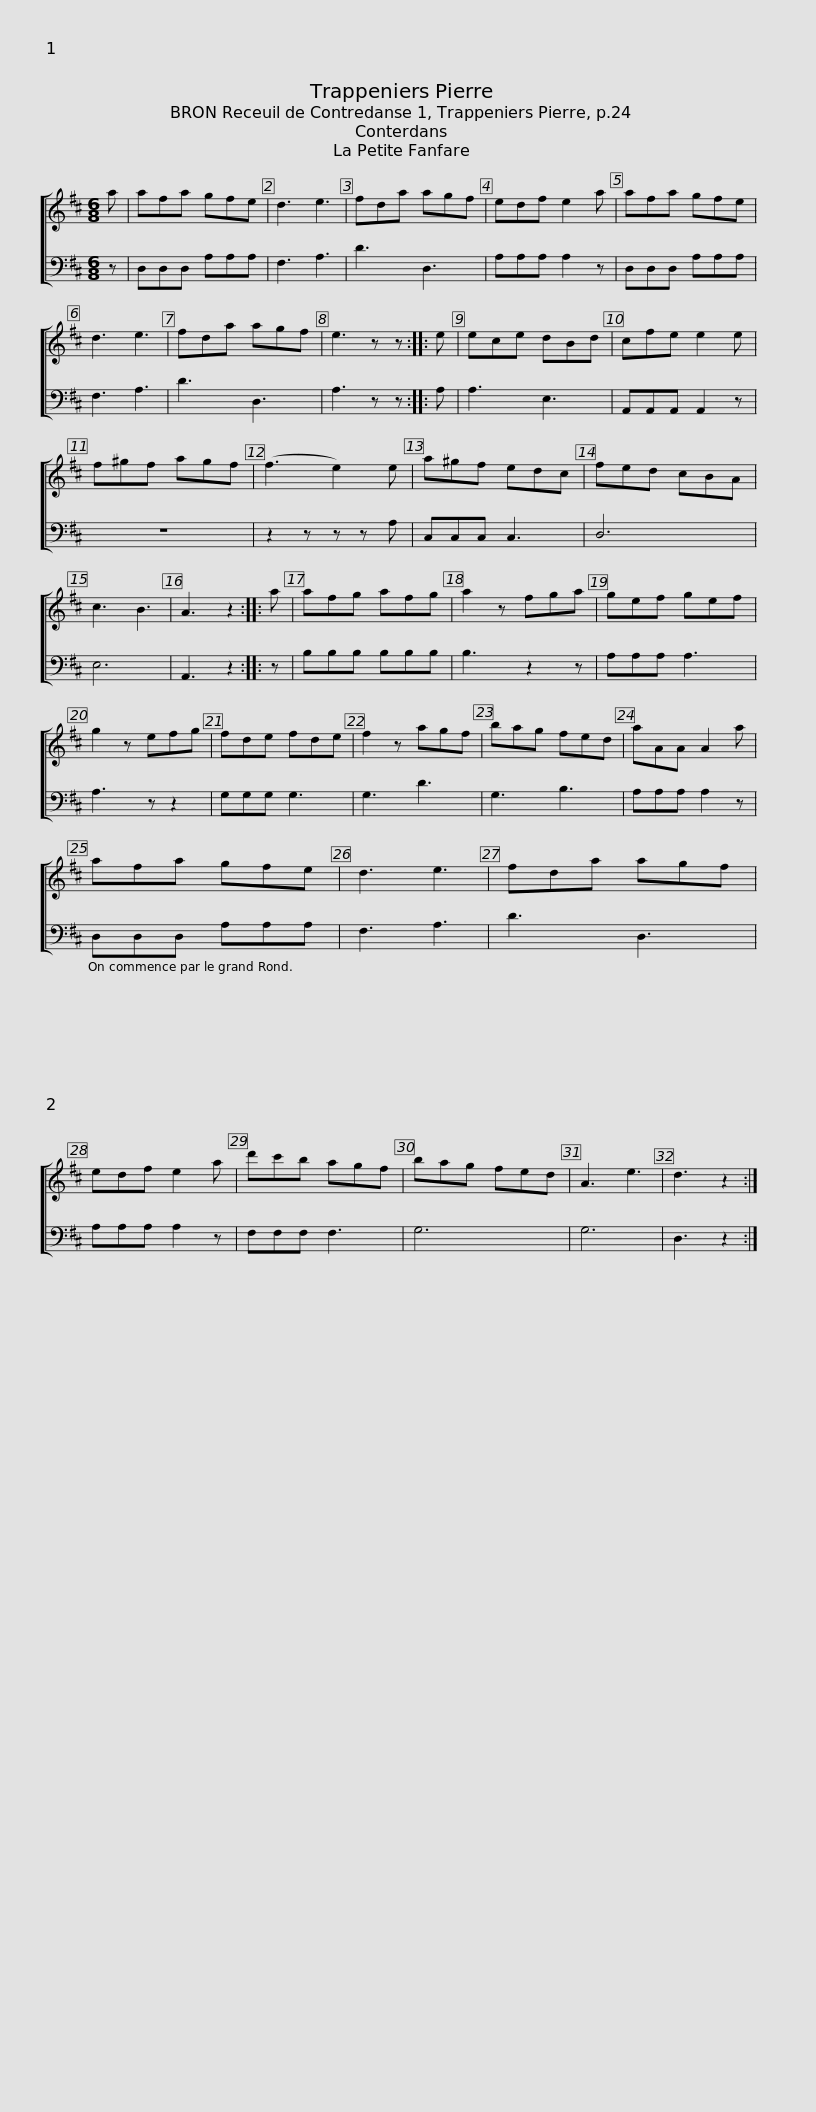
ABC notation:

X:1
%%score [ 1 2 ]
L:1/8
M:6/8
I:linebreak $
K:D
V:1 treble
V:2 bass
V:1
 a | afa gfe | d3 e3 | fda agf | edf e2 a | %5
 afa gfe | d3 e3 | fda agf | e3 z z :: e |$ %10
 ece dBd | cfe e2 e | f^gf agf | (f3 e2) e | a^gf edc | %15
 fed cBA | c3 B3 | A3 z2 :: a |$ afg afg | %20
 a2 z fga | gef gef | g2 z efg | fde fde | f2 z agf | %25
 bag fed | aAA A2 a |$ afa gfe | d3 e3 | fda agf | %30
 edf e2 a | d'c'b agf | bag fed | A3 e3 | d3 z2 :| %35
V:2
 z | D,D,D, A,A,A, | F,3 A,3 | D3 D,3 | A,A,A, A,2 z | %5
 D,D,D, A,A,A, | F,3 A,3 | D3 D,3 | A,3 z z :: A, |$ %10
 A,3 E,3 | A,,A,,A,, A,,2 z | z6 | z2 z z z A, | C,C,C, C,3 | %15
 D,6 | E,6 | A,,3 z2 :: z |$ B,B,B, B,B,B, | %20
 B,3 z2 z | A,A,A, A,3 | A,3 z z2 | G,G,G, G,3 | G,3 D3 | %25
 G,3 B,3 | A,A,A, A,2 z |$ D,D,D, A,A,A, | F,3 A,3 | D3 D,3 | %30
 A,A,A, A,2 z | F,F,F, F,3 | G,6 | G,6 | D,3 z2 :| %35
